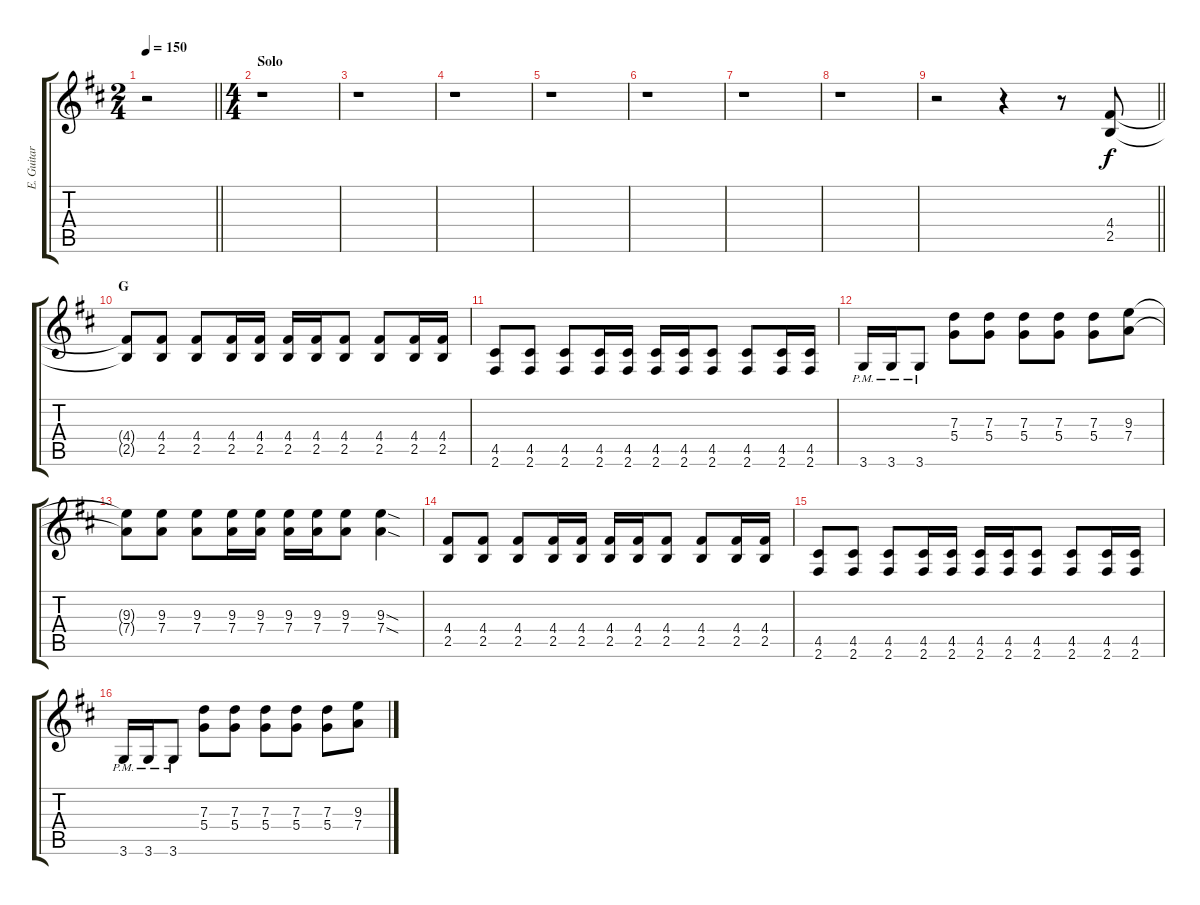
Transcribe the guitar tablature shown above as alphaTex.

\track ("E. Guitar II" "E. Guitar ") {instrument overdrivenguitar}
\staff {score tabs}
\tuning (E4 B3 G3 D3 A2 E2) {hide}
\ts (2 4)
\tempo 150
\clef g2
\barLineRight lightlight
\ks d
r.2{dy f} |
\ts (4 4)
\section ("" "Solo")
r.1 |
r.1 |
r.1 |
r.1 |
r.1 |
r.1 |
r.1 |
\barLineRight lightlight
r.2 r.4 r.8 (4.4 2.5).8 |
\section ("" "G")
(4.4{t} 2.5{t}).8 (4.4 2.5).8 (4.4 2.5).8 (4.4 2.5).16 (4.4 2.5).16 (4.4 2.5).16 (4.4 2.5).16 (4.4 2.5).8 (4.4 2.5).8 (4.4 2.5).16 (4.4 2.5).16 |
(4.5 2.6).8 (4.5 2.6).8 (4.5 2.6).8 (4.5 2.6).16 (4.5 2.6).16 (4.5 2.6).16 (4.5 2.6).16 (4.5 2.6).8 (4.5 2.6).8 (4.5 2.6).16 (4.5 2.6).16 |
3.6{pm}.16 3.6{pm}.16 3.6{pm}.8 (7.3 5.4).8 (7.3 5.4).8 (7.3 5.4).8 (7.3 5.4).8 (7.3 5.4).8 (9.3 7.4).8 |
(9.3{t} 7.4{t}).8 (9.3 7.4).8 (9.3 7.4).8 (9.3 7.4).16 (9.3 7.4).16 (9.3 7.4).16 (9.3 7.4).16 (9.3 7.4).8 (9.3{sod} 7.4{sod}).4 |
(4.4 2.5).8 (4.4 2.5).8 (4.4 2.5).8 (4.4 2.5).16 (4.4 2.5).16 (4.4 2.5).16 (4.4 2.5).16 (4.4 2.5).8 (4.4 2.5).8 (4.4 2.5).16 (4.4 2.5).16 |
(4.5 2.6).8 (4.5 2.6).8 (4.5 2.6).8 (4.5 2.6).16 (4.5 2.6).16 (4.5 2.6).16 (4.5 2.6).16 (4.5 2.6).8 (4.5 2.6).8 (4.5 2.6).16 (4.5 2.6).16 |
3.6{pm}.16 3.6{pm}.16 3.6{pm}.8 (7.3 5.4).8 (7.3 5.4).8 (7.3 5.4).8 (7.3 5.4).8 (7.3 5.4).8 (9.3 7.4).8
